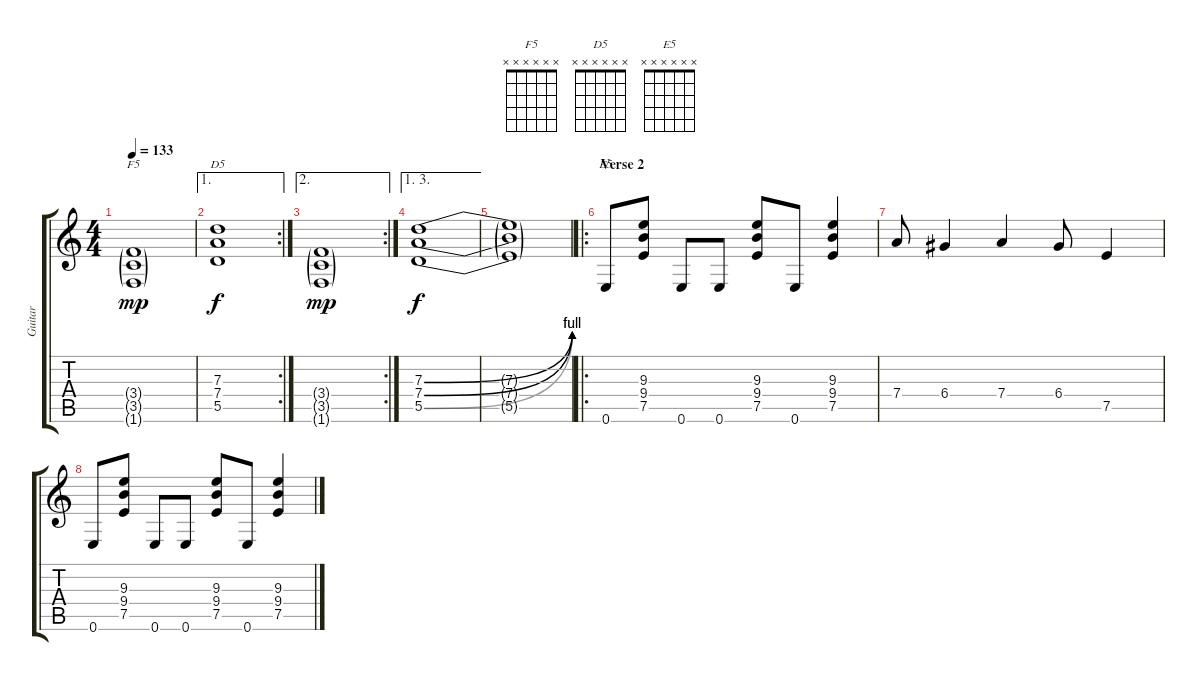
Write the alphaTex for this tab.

\track ("Guitar" "Guitar") {instrument overdrivenguitar}
\staff {score tabs}
\tuning (E4 B3 G3 D3 A2 E2) {hide}
\chord ("F5" x x x x x x)
\chord ("D5" x x x x x x)
\chord ("E5" x x x x x x)
\ts (4 4)
\tempo 133
\clef g2
\ks c
(3.4{g} 3.5{g} 1.6{g}).1{ch "F5" dy mp} |
\ae 1
\rc 2
(7.3 7.4 5.5).1{ch "D5" dy f} |
\ae 2
\rc 2
(3.4{g} 3.5{g} 1.6{g}).1{dy mp} |
\ae (1 3)
(7.3{be (bend 0 0 60 4)} 7.4{be (bend 0 0 60 4)} 5.5{be (bend 0 0 60 4)}).1{dy f} |
(7.3{t} 7.4{t} 5.5{t}).1 |
\ro
\section ("" "Verse 2")
0.6.8{ch "E5"} (9.3 9.4 7.5).8 0.6.8 0.6.8 (9.3 9.4 7.5).8 0.6.8 (9.3 9.4 7.5).4 |
7.4.8 6.4.4 7.4.4 6.4.8 7.5.4 |
0.6.8 (9.3 9.4 7.5).8 0.6.8 0.6.8 (9.3 9.4 7.5).8 0.6.8 (9.3 9.4 7.5).4
